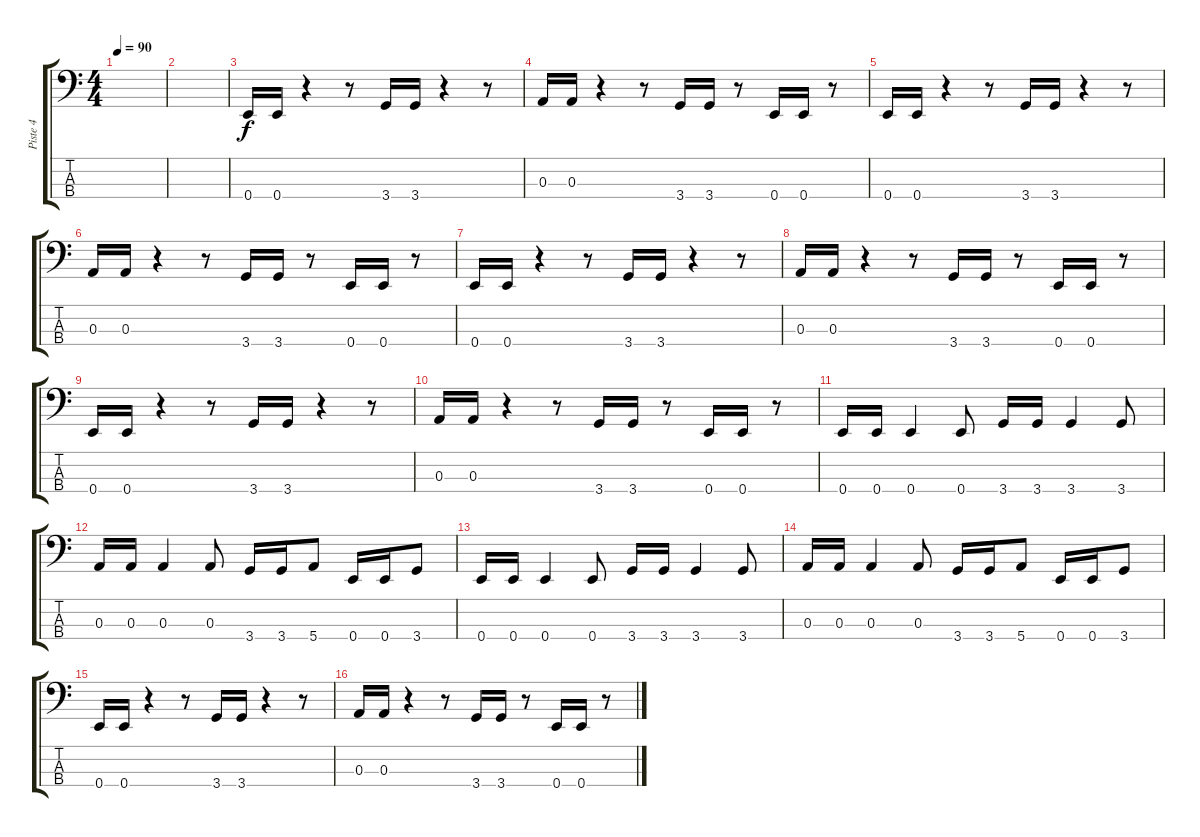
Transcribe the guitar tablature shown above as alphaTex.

\track ("Piste 4" "Piste 4") {instrument fretlessbass}
\staff {score tabs}
\tuning (G2 D2 A1 E1) {hide}
\ts (4 4)
\tempo 90
\clef f4
\ks c
|
|
0.4.16 0.4.16 r.4 r.8 3.4.16 3.4.16 r.4 r.8 |
0.3.16 0.3.16 r.4 r.8 3.4.16 3.4.16 r.8 0.4.16 0.4.16 r.8 |
0.4.16 0.4.16 r.4 r.8 3.4.16 3.4.16 r.4 r.8 |
0.3.16 0.3.16 r.4 r.8 3.4.16 3.4.16 r.8 0.4.16 0.4.16 r.8 |
0.4.16 0.4.16 r.4 r.8 3.4.16 3.4.16 r.4 r.8 |
0.3.16 0.3.16 r.4 r.8 3.4.16 3.4.16 r.8 0.4.16 0.4.16 r.8 |
0.4.16 0.4.16 r.4 r.8 3.4.16 3.4.16 r.4 r.8 |
0.3.16 0.3.16 r.4 r.8 3.4.16 3.4.16 r.8 0.4.16 0.4.16 r.8 |
0.4.16 0.4.16 0.4.4 0.4.8 3.4.16 3.4.16 3.4.4 3.4.8 |
0.3.16 0.3.16 0.3.4 0.3.8 3.4.16 3.4.16 5.4.8 0.4.16 0.4.16 3.4.8 |
0.4.16 0.4.16 0.4.4 0.4.8 3.4.16 3.4.16 3.4.4 3.4.8 |
0.3.16 0.3.16 0.3.4 0.3.8 3.4.16 3.4.16 5.4.8 0.4.16 0.4.16 3.4.8 |
0.4.16 0.4.16 r.4 r.8 3.4.16 3.4.16 r.4 r.8 |
0.3.16 0.3.16 r.4 r.8 3.4.16 3.4.16 r.8 0.4.16 0.4.16 r.8
